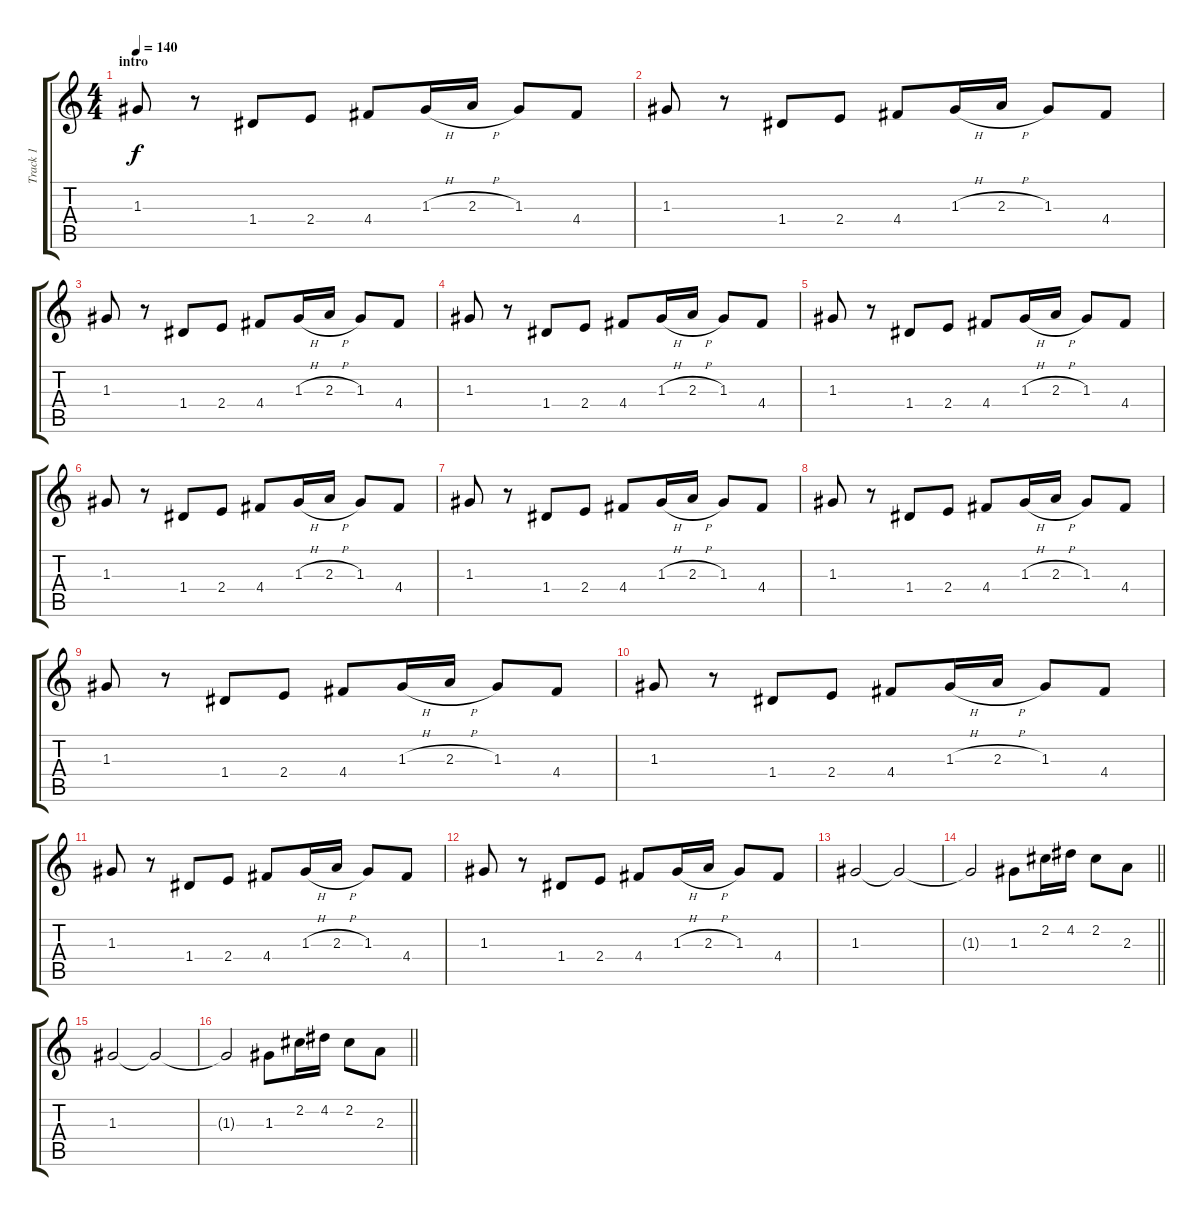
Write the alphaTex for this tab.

\track ("Track 1" "Track 1") {instrument distortionguitar}
\staff {score tabs}
\tuning (E4 B3 G3 D3 A2 E2) {hide}
\ts (4 4)
\section ("" "intro")
\tempo 140
\clef g2
\ks c
1.3.8{dy f instrument distortionguitar} r.8 1.4.8 2.4.8 4.4.8 1.3{h}.16 2.3{h}.16 1.3.8 4.4.8 |
1.3.8 r.8 1.4.8 2.4.8 4.4.8 1.3{h}.16 2.3{h}.16 1.3.8 4.4.8 |
1.3.8 r.8 1.4.8 2.4.8 4.4.8 1.3{h}.16 2.3{h}.16 1.3.8 4.4.8 |
1.3.8 r.8 1.4.8 2.4.8 4.4.8 1.3{h}.16 2.3{h}.16 1.3.8 4.4.8 |
1.3.8 r.8 1.4.8 2.4.8 4.4.8 1.3{h}.16 2.3{h}.16 1.3.8 4.4.8 |
1.3.8 r.8 1.4.8 2.4.8 4.4.8 1.3{h}.16 2.3{h}.16 1.3.8 4.4.8 |
1.3.8 r.8 1.4.8 2.4.8 4.4.8 1.3{h}.16 2.3{h}.16 1.3.8 4.4.8 |
1.3.8 r.8 1.4.8 2.4.8 4.4.8 1.3{h}.16 2.3{h}.16 1.3.8 4.4.8 |
1.3.8 r.8 1.4.8 2.4.8 4.4.8 1.3{h}.16 2.3{h}.16 1.3.8 4.4.8 |
1.3.8 r.8 1.4.8 2.4.8 4.4.8 1.3{h}.16 2.3{h}.16 1.3.8 4.4.8 |
1.3.8 r.8 1.4.8 2.4.8 4.4.8 1.3{h}.16 2.3{h}.16 1.3.8 4.4.8 |
1.3.8 r.8 1.4.8 2.4.8 4.4.8 1.3{h}.16 2.3{h}.16 1.3.8 4.4.8 |
1.3.2 1.3{t}.2 |
\barLineRight lightlight
1.3{t}.2 1.3.8 2.2.16 4.2.16 2.2.8 2.3.8 |
1.3.2 1.3{t}.2 |
\barLineRight lightlight
1.3{t}.2 1.3.8 2.2.16 4.2.16 2.2.8 2.3.8
